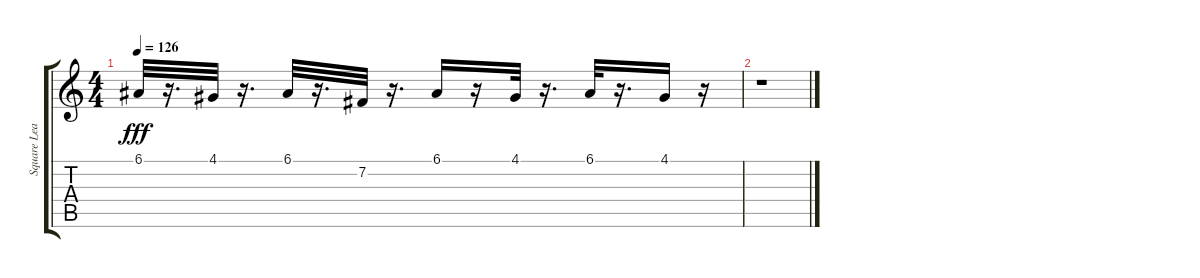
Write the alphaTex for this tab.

\track ("Square Lead" "Square Lea") {instrument lead1square}
\staff {score tabs}
\tuning (E4 B3 G3 D3 A2 E2) {hide}
\ts (4 4)
\tempo 126
\clef g2
\ks c
6.1.32{dy fff} r.16{d} 4.1.32 r.16{d} 6.1.32 r.16{d} 7.2.32 r.16{d} 6.1.16 r.16 4.1.32 r.16{d} 6.1.32 r.16{d} 4.1.16 r.16 |
r.1
